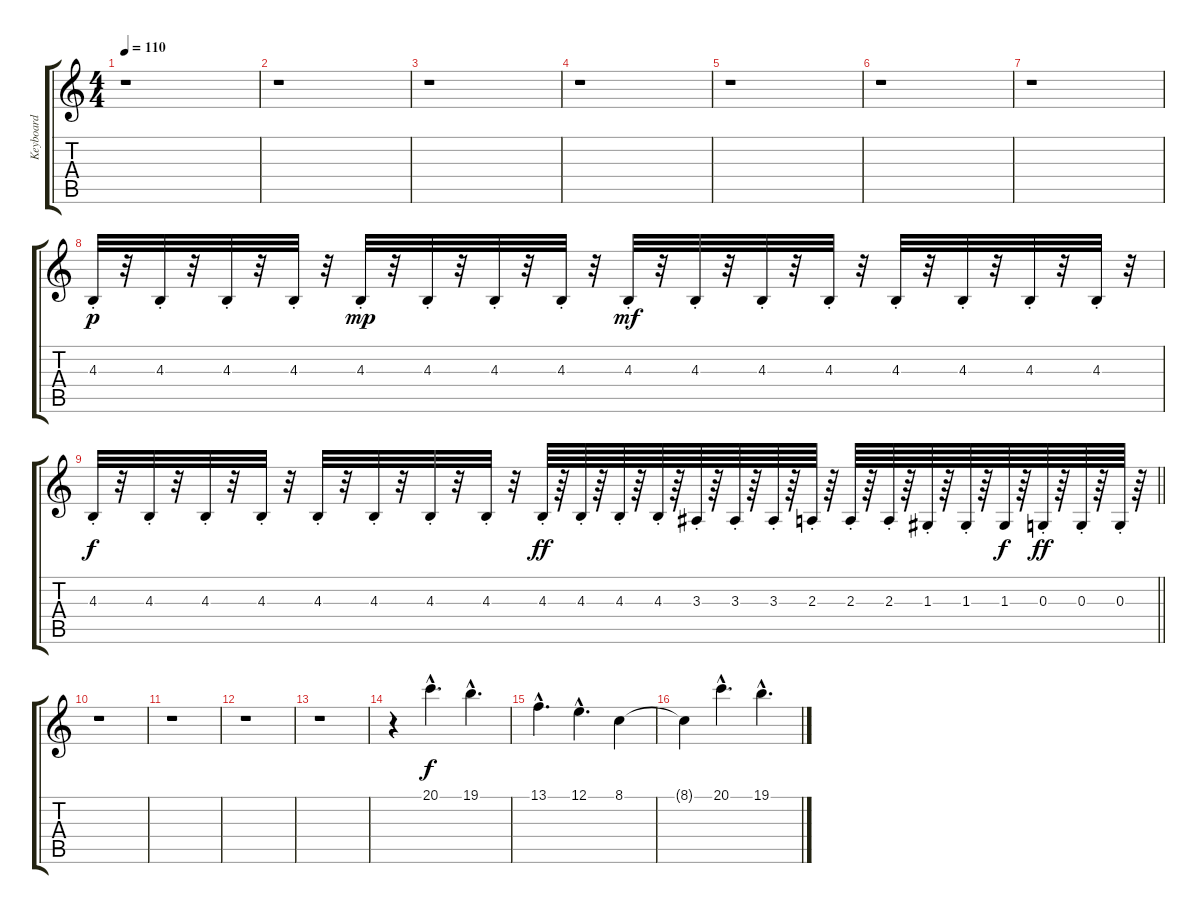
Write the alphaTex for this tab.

\track ("Keyboard" "Keyboard") {instrument stringensemble1}
\staff {score tabs}
\tuning (E4 B3 G3 D3 A2 E2) {hide}
\ts (4 4)
\tempo 110
\clef g2
\ks c
r.1{dy p instrument stringensemble1} |
r.1 |
r.1 |
r.1 |
r.1 |
r.1 |
r.1{instrument lead2sawtooth} |
4.3{st}.32 r.32 4.3{st}.32 r.32 4.3{st}.32 r.32 4.3{st}.32 r.32 4.3{st}.32{dy mp} r.32 4.3{st}.32 r.32 4.3{st}.32 r.32 4.3{st}.32 r.32 4.3{st}.32{dy mf} r.32 4.3{st}.32 r.32 4.3{st}.32 r.32 4.3{st}.32 r.32 4.3{st}.32 r.32 4.3{st}.32 r.32 4.3{st}.32 r.32 4.3{st}.32 r.32 |
\barLineRight lightlight
4.3{st}.32{dy f} r.32 4.3{st}.32 r.32 4.3{st}.32 r.32 4.3{st}.32 r.32 4.3{st}.32 r.32 4.3{st}.32 r.32 4.3{st}.32 r.32 4.3{st}.32 r.32 4.3{st}.64{dy ff} r.64 4.3{st}.64 r.64 4.3{st}.64 r.64 4.3{st}.64 r.64 3.3{st}.64 r.64 3.3{st}.64 r.64 3.3{st}.64 r.64 2.3{st}.64 r.64 2.3{st}.64 r.64 2.3{st}.64 r.64 1.3{st}.64 r.64 1.3{st}.64 r.64 1.3.64{dy f} r.64 0.3{st}.64{dy ff} r.64 0.3{st}.64 r.64 0.3{st}.64 r.64 |
r.1 |
r.1 |
r.1 |
r.1 |
r.4{volume 11 instrument stringensemble1} 20.1{hac}.4{d dy f} 19.1{hac}.4{d} |
13.1{hac}.4{d} 12.1{hac}.4{d} 8.1.4 |
8.1{t}.4 20.1{hac}.4{d} 19.1{hac}.4{d}
